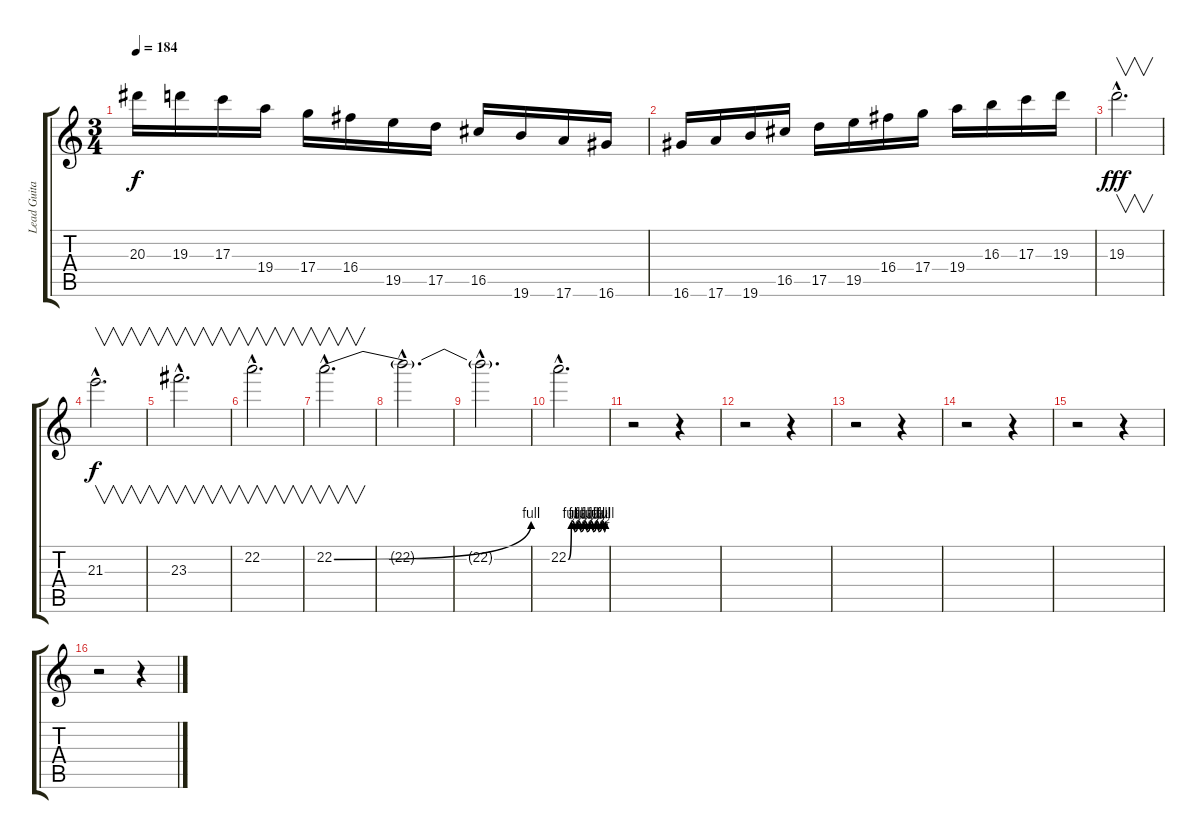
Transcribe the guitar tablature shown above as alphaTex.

\track ("Lead Guitar II" "Lead Guita") {instrument distortionguitar}
\staff {score tabs}
\tuning (E4 B3 G3 D3 A2 E2) {hide}
\ts (3 4)
\tempo 184
\clef g2
\ks c
20.3.16{dy f volume 11} 19.3.16 17.3.16 19.4.16 17.4.16 16.4.16 19.5.16 17.5.16 16.5.16 19.6.16 17.6.16 16.6.16 |
16.6.16 17.6.16 19.6.16 16.5.16 17.5.16 19.5.16 16.4.16 17.4.16 19.4.16 16.3.16 17.3.16 19.3.16 |
19.3{hac}.2{v d dy fff volume 11} |
21.3{hac}.2{v d dy f} |
23.3{hac}.2{v d} |
22.2{hac}.2{v d} |
22.2{be (bend 0 0 60 4) hac}.2{v d} |
22.2{hac t}.2{d} |
22.2{hac t}.2{d} |
22.2{be (custom 0 0 5 4 10 2 15 4 20 2 25 4 30 2 35 4 40 2 45 4 49 2 54 4 58 2 60 4) hac}.2{d} |
r.2 r.4 |
r.2 r.4 |
r.2 r.4 |
r.2 r.4 |
r.2 r.4 |
r.2 r.4
